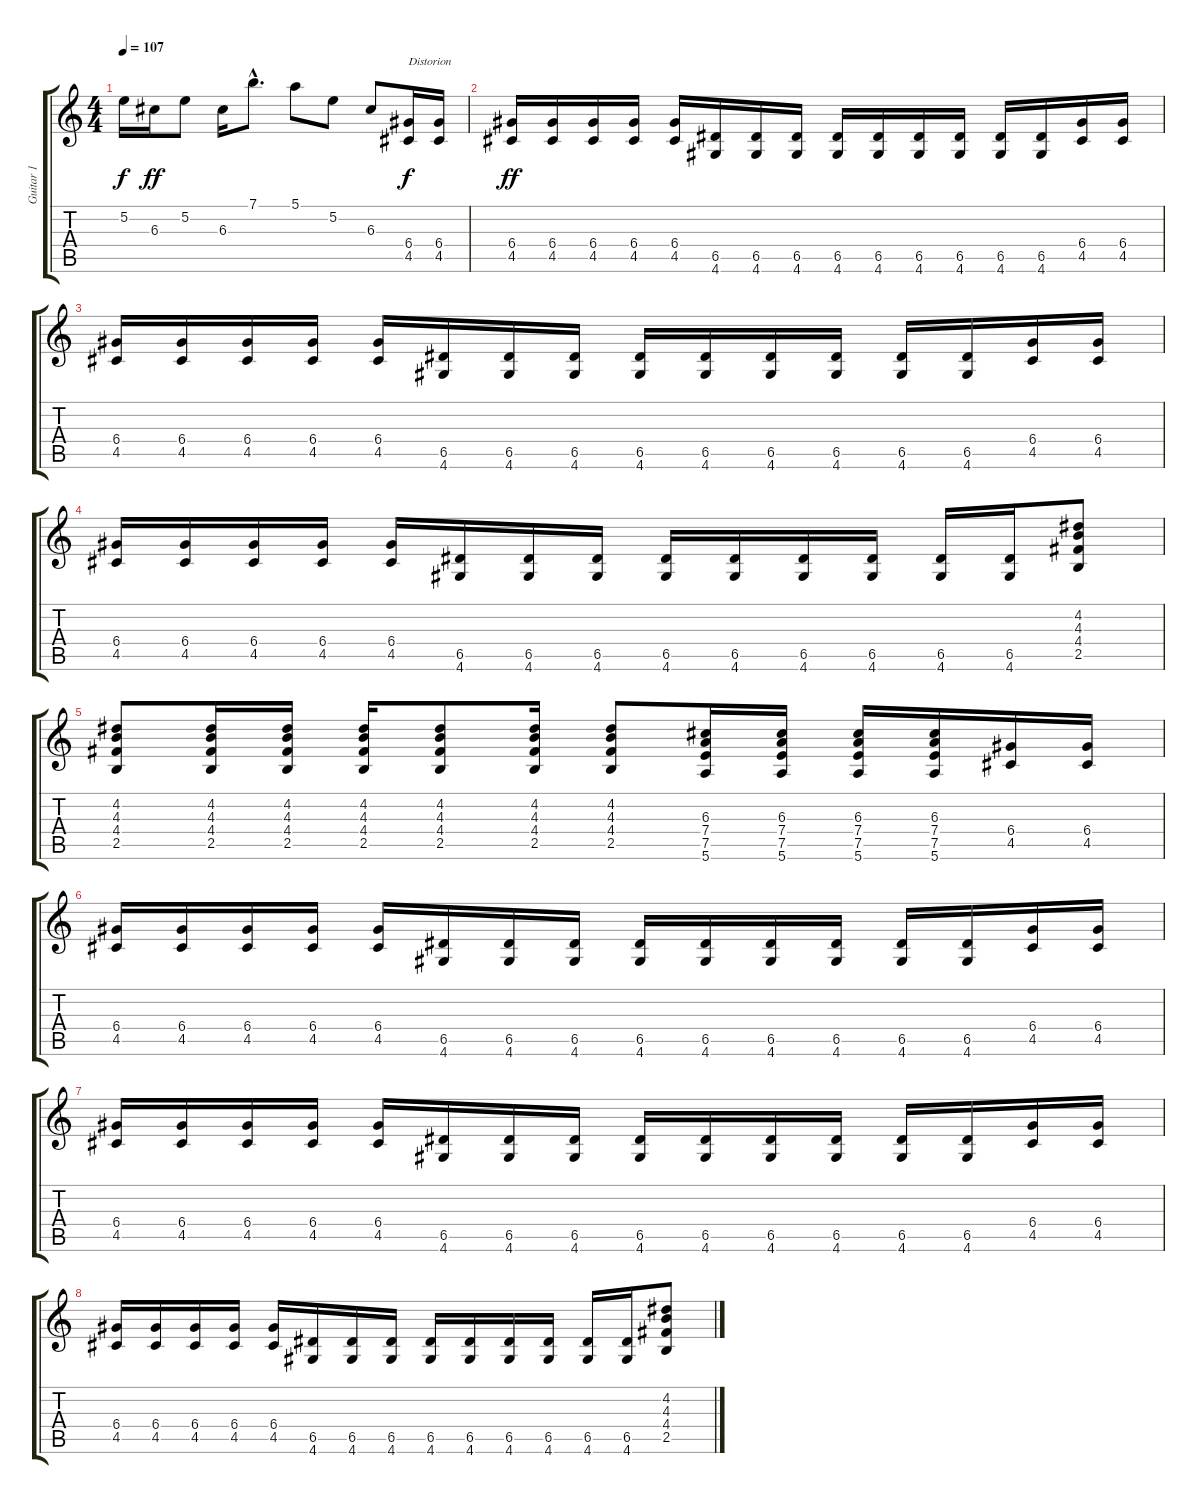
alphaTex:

\track ("Guitar 1" "Guitar 1") {instrument electricguitarclean}
\staff {score tabs}
\tuning (E4 B3 G3 D3 A2 E2) {hide}
\ts (4 4)
\tempo 107
\clef g2
\ks c
5.2{t}.16{dy f} 6.3.16{dy ff} 5.2.8 6.3.16 7.1{hac}.8{d} 5.1.8 5.2.8 6.3.8 (6.4 4.5).16{txt "Distorion" dy f instrument overdrivenguitar} (6.4 4.5).16 |
(6.4 4.5).16{dy ff} (6.4 4.5).16 (6.4 4.5).16 (6.4 4.5).16 (6.4 4.5).16 (6.5 4.6).16 (6.5 4.6).16 (6.5 4.6).16 (6.5 4.6).16 (6.5 4.6).16 (6.5 4.6).16 (6.5 4.6).16 (6.5 4.6).16 (6.5 4.6).16 (6.4 4.5).16 (6.4 4.5).16 |
(6.4 4.5).16 (6.4 4.5).16 (6.4 4.5).16 (6.4 4.5).16 (6.4 4.5).16 (6.5 4.6).16 (6.5 4.6).16 (6.5 4.6).16 (6.5 4.6).16 (6.5 4.6).16 (6.5 4.6).16 (6.5 4.6).16 (6.5 4.6).16 (6.5 4.6).16 (6.4 4.5).16 (6.4 4.5).16 |
(6.4 4.5).16 (6.4 4.5).16 (6.4 4.5).16 (6.4 4.5).16 (6.4 4.5).16 (6.5 4.6).16 (6.5 4.6).16 (6.5 4.6).16 (6.5 4.6).16 (6.5 4.6).16 (6.5 4.6).16 (6.5 4.6).16 (6.5 4.6).16 (6.5 4.6).16 (4.2 4.3 4.4 2.5).8 |
(4.2 4.3 4.4 2.5).8 (4.2 4.3 4.4 2.5).16 (4.2 4.3 4.4 2.5).16 (4.2 4.3 4.4 2.5).16 (4.2 4.3 4.4 2.5).8 (4.2 4.3 4.4 2.5).16 (4.2 4.3 4.4 2.5).8 (6.3 7.4 7.5 5.6).16 (6.3 7.4 7.5 5.6).16 (6.3 7.4 7.5 5.6).16 (6.3 7.4 7.5 5.6).16 (6.4 4.5).16 (6.4 4.5).16 |
(6.4 4.5).16 (6.4 4.5).16 (6.4 4.5).16 (6.4 4.5).16 (6.4 4.5).16 (6.5 4.6).16 (6.5 4.6).16 (6.5 4.6).16 (6.5 4.6).16 (6.5 4.6).16 (6.5 4.6).16 (6.5 4.6).16 (6.5 4.6).16 (6.5 4.6).16 (6.4 4.5).16 (6.4 4.5).16 |
(6.4 4.5).16 (6.4 4.5).16 (6.4 4.5).16 (6.4 4.5).16 (6.4 4.5).16 (6.5 4.6).16 (6.5 4.6).16 (6.5 4.6).16 (6.5 4.6).16 (6.5 4.6).16 (6.5 4.6).16 (6.5 4.6).16 (6.5 4.6).16 (6.5 4.6).16 (6.4 4.5).16 (6.4 4.5).16 |
(6.4 4.5).16 (6.4 4.5).16 (6.4 4.5).16 (6.4 4.5).16 (6.4 4.5).16 (6.5 4.6).16 (6.5 4.6).16 (6.5 4.6).16 (6.5 4.6).16 (6.5 4.6).16 (6.5 4.6).16 (6.5 4.6).16 (6.5 4.6).16 (6.5 4.6).16 (4.2 4.3 4.4 2.5).8
